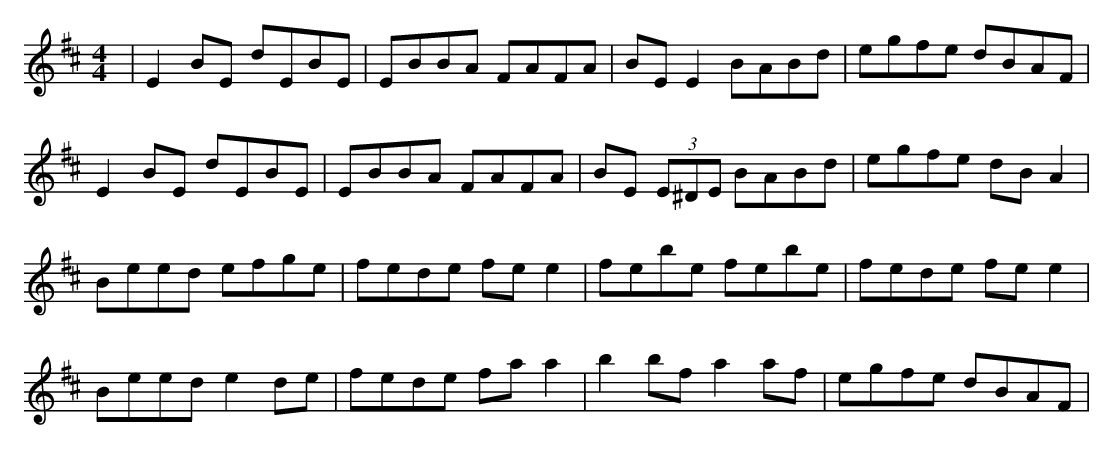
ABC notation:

X:1
M:4/4
K:Edor
|E2BE dEBE|EBBA FAFA|BE E2 BABd|egfe dBAF|
E2BE dEBE|EBBA FAFA|BE (3E^DE BABd|egfe dBA2|
Beed efge|fede fe e2|febe febe|fede fee2|
Beed e2 de|fede fa a2|b2bf a2af|egfe dBAF|
